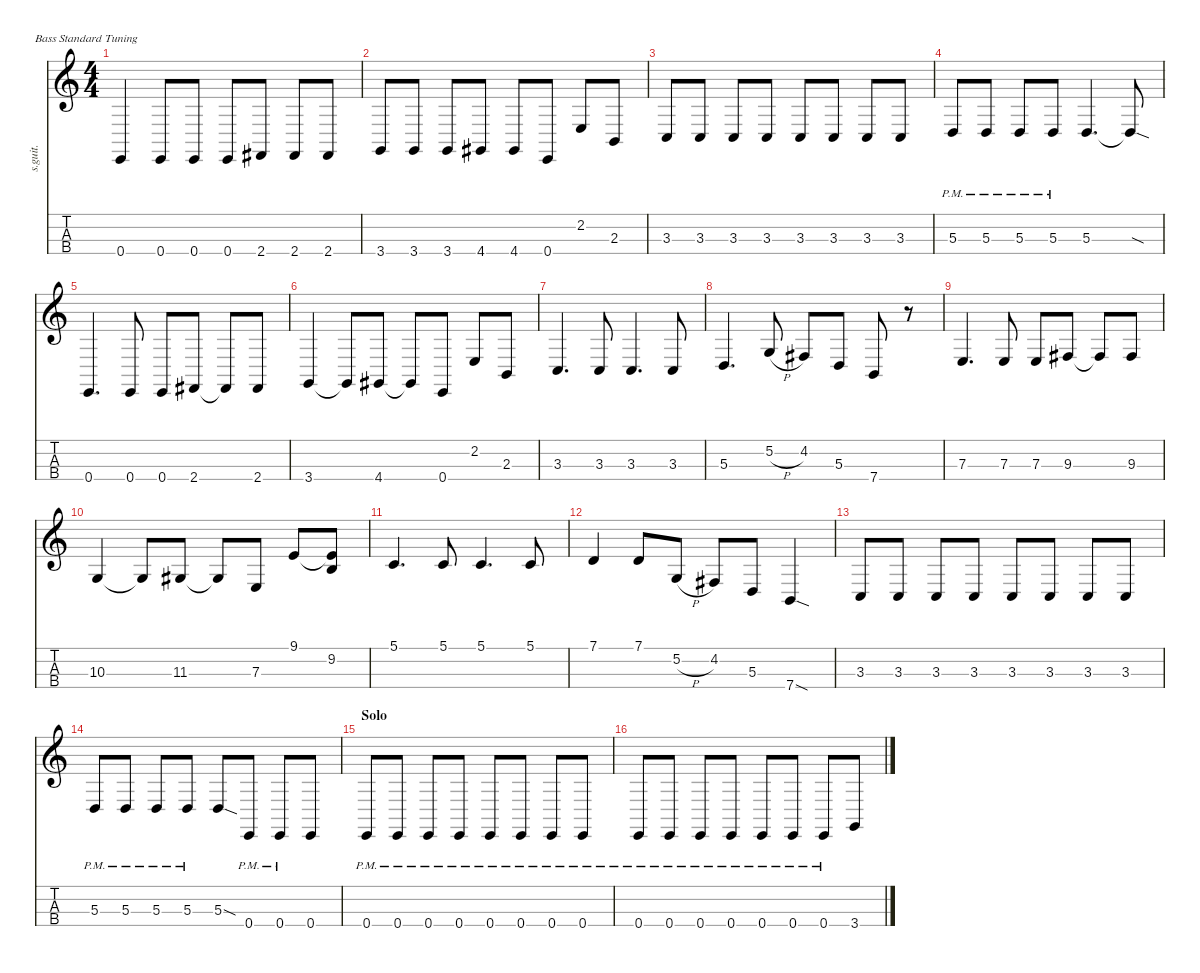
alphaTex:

\defaultSystemsLayout 4
\hideDynamics
\bracketExtendMode nobrackets
\track ("Dave Ellefson" "s.guit.") {instrument electricbasspick}
\staff {score tabs}
\tuning (G2 D2 A1 E1)
\ts (4 4)
\tempo (140 hide)
\clef g2
\ks c
0.4.4{lyrics (0 "") lyrics (1 "") lyrics (2 "") lyrics (3 "") lyrics (4 "") dy fff} 0.4.8{lyrics (0 "") lyrics (1 "") lyrics (2 "") lyrics (3 "") lyrics (4 "")} 0.4.8{lyrics (0 "") lyrics (1 "") lyrics (2 "") lyrics (3 "") lyrics (4 "")} 0.4.8{lyrics (0 "") lyrics (1 "") lyrics (2 "") lyrics (3 "") lyrics (4 "")} 2.4{acc #}.8{lyrics (0 "") lyrics (1 "") lyrics (2 "") lyrics (3 "") lyrics (4 "")} 2.4{acc #}.8{lyrics (0 "") lyrics (1 "") lyrics (2 "") lyrics (3 "") lyrics (4 "")} 2.4{acc #}.8{lyrics (0 "") lyrics (1 "") lyrics (2 "") lyrics (3 "") lyrics (4 "")} |
3.4.8{lyrics (0 "") lyrics (1 "") lyrics (2 "") lyrics (3 "") lyrics (4 "")} 3.4.8{lyrics (0 "") lyrics (1 "") lyrics (2 "") lyrics (3 "") lyrics (4 "")} 3.4.8{lyrics (0 "") lyrics (1 "") lyrics (2 "") lyrics (3 "") lyrics (4 "")} 4.4{acc #}.8{lyrics (0 "") lyrics (1 "") lyrics (2 "") lyrics (3 "") lyrics (4 "")} 4.4{acc #}.8{lyrics (0 "") lyrics (1 "") lyrics (2 "") lyrics (3 "") lyrics (4 "")} 0.4.8{lyrics (0 "") lyrics (1 "") lyrics (2 "") lyrics (3 "") lyrics (4 "")} 2.2.8{lyrics (0 "") lyrics (1 "") lyrics (2 "") lyrics (3 "") lyrics (4 "")} 2.3.8{lyrics (0 "") lyrics (1 "") lyrics (2 "") lyrics (3 "") lyrics (4 "")} |
3.3.8{lyrics (0 "") lyrics (1 "") lyrics (2 "") lyrics (3 "") lyrics (4 "")} 3.3.8{lyrics (0 "") lyrics (1 "") lyrics (2 "") lyrics (3 "") lyrics (4 "")} 3.3.8{lyrics (0 "") lyrics (1 "") lyrics (2 "") lyrics (3 "") lyrics (4 "")} 3.3.8{lyrics (0 "") lyrics (1 "") lyrics (2 "") lyrics (3 "") lyrics (4 "")} 3.3.8{lyrics (0 "") lyrics (1 "") lyrics (2 "") lyrics (3 "") lyrics (4 "")} 3.3.8{lyrics (0 "") lyrics (1 "") lyrics (2 "") lyrics (3 "") lyrics (4 "")} 3.3.8{lyrics (0 "") lyrics (1 "") lyrics (2 "") lyrics (3 "") lyrics (4 "")} 3.3.8{lyrics (0 "") lyrics (1 "") lyrics (2 "") lyrics (3 "") lyrics (4 "")} |
5.3{pm}.8{lyrics (0 "") lyrics (1 "") lyrics (2 "") lyrics (3 "") lyrics (4 "")} 5.3{pm}.8{lyrics (0 "") lyrics (1 "") lyrics (2 "") lyrics (3 "") lyrics (4 "")} 5.3{pm}.8{lyrics (0 "") lyrics (1 "") lyrics (2 "") lyrics (3 "") lyrics (4 "")} 5.3{pm}.8{lyrics (0 "") lyrics (1 "") lyrics (2 "") lyrics (3 "") lyrics (4 "")} 5.3.4{d lyrics (0 "") lyrics (1 "") lyrics (2 "") lyrics (3 "") lyrics (4 "")} 5.3{sod t}.8{lyrics (0 "") lyrics (1 "") lyrics (2 "") lyrics (3 "") lyrics (4 "")} |
0.4.4{d lyrics (0 "") lyrics (1 "") lyrics (2 "") lyrics (3 "") lyrics (4 "")} 0.4.8{lyrics (0 "") lyrics (1 "") lyrics (2 "") lyrics (3 "") lyrics (4 "")} 0.4.8{lyrics (0 "") lyrics (1 "") lyrics (2 "") lyrics (3 "") lyrics (4 "")} 2.4{acc #}.8{lyrics (0 "") lyrics (1 "") lyrics (2 "") lyrics (3 "") lyrics (4 "")} 2.4{t acc #}.8{lyrics (0 "") lyrics (1 "") lyrics (2 "") lyrics (3 "") lyrics (4 "")} 2.4{acc #}.8{lyrics (0 "") lyrics (1 "") lyrics (2 "") lyrics (3 "") lyrics (4 "")} |
3.4.4{lyrics (0 "") lyrics (1 "") lyrics (2 "") lyrics (3 "") lyrics (4 "")} 3.4{t}.8{lyrics (0 "") lyrics (1 "") lyrics (2 "") lyrics (3 "") lyrics (4 "")} 4.4{acc #}.8{lyrics (0 "") lyrics (1 "") lyrics (2 "") lyrics (3 "") lyrics (4 "")} 4.4{t acc #}.8{lyrics (0 "") lyrics (1 "") lyrics (2 "") lyrics (3 "") lyrics (4 "")} 0.4.8{lyrics (0 "") lyrics (1 "") lyrics (2 "") lyrics (3 "") lyrics (4 "")} 2.2.8{lyrics (0 "") lyrics (1 "") lyrics (2 "") lyrics (3 "") lyrics (4 "")} 2.3.8{lyrics (0 "") lyrics (1 "") lyrics (2 "") lyrics (3 "") lyrics (4 "")} |
3.3.4{d lyrics (0 "") lyrics (1 "") lyrics (2 "") lyrics (3 "") lyrics (4 "")} 3.3.8{lyrics (0 "") lyrics (1 "") lyrics (2 "") lyrics (3 "") lyrics (4 "")} 3.3.4{d lyrics (0 "") lyrics (1 "") lyrics (2 "") lyrics (3 "") lyrics (4 "")} 3.3.8{lyrics (0 "") lyrics (1 "") lyrics (2 "") lyrics (3 "") lyrics (4 "")} |
5.3.4{d lyrics (0 "") lyrics (1 "") lyrics (2 "") lyrics (3 "") lyrics (4 "")} 5.2{h}.8{lyrics (0 "") lyrics (1 "") lyrics (2 "") lyrics (3 "") lyrics (4 "")} 4.2{acc #}.8{lyrics (0 "") lyrics (1 "") lyrics (2 "") lyrics (3 "") lyrics (4 "")} 5.3.8{lyrics (0 "") lyrics (1 "") lyrics (2 "") lyrics (3 "") lyrics (4 "")} 7.4.8{lyrics (0 "") lyrics (1 "") lyrics (2 "") lyrics (3 "") lyrics (4 "")} r.8 |
7.3.4{d lyrics (0 "") lyrics (1 "") lyrics (2 "") lyrics (3 "") lyrics (4 "")} 7.3.8{lyrics (0 "") lyrics (1 "") lyrics (2 "") lyrics (3 "") lyrics (4 "")} 7.3.8{lyrics (0 "") lyrics (1 "") lyrics (2 "") lyrics (3 "") lyrics (4 "")} 9.3{acc #}.8{lyrics (0 "") lyrics (1 "") lyrics (2 "") lyrics (3 "") lyrics (4 "")} 9.3{t acc #}.8{lyrics (0 "") lyrics (1 "") lyrics (2 "") lyrics (3 "") lyrics (4 "")} 9.3{acc #}.8{lyrics (0 "") lyrics (1 "") lyrics (2 "") lyrics (3 "") lyrics (4 "")} |
10.3.4{lyrics (0 "") lyrics (1 "") lyrics (2 "") lyrics (3 "") lyrics (4 "")} 10.3{t}.8{lyrics (0 "") lyrics (1 "") lyrics (2 "") lyrics (3 "") lyrics (4 "")} 11.3{acc #}.8{lyrics (0 "") lyrics (1 "") lyrics (2 "") lyrics (3 "") lyrics (4 "")} 11.3{t acc #}.8{lyrics (0 "") lyrics (1 "") lyrics (2 "") lyrics (3 "") lyrics (4 "")} 7.3.8{lyrics (0 "") lyrics (1 "") lyrics (2 "") lyrics (3 "") lyrics (4 "")} 9.1.8{lyrics (0 "") lyrics (1 "") lyrics (2 "") lyrics (3 "") lyrics (4 "")} (9.1{t} 9.2).8{lyrics (0 "") lyrics (1 "") lyrics (2 "") lyrics (3 "") lyrics (4 "")} |
5.1.4{d lyrics (0 "") lyrics (1 "") lyrics (2 "") lyrics (3 "") lyrics (4 "")} 5.1.8{lyrics (0 "") lyrics (1 "") lyrics (2 "") lyrics (3 "") lyrics (4 "")} 5.1.4{d lyrics (0 "") lyrics (1 "") lyrics (2 "") lyrics (3 "") lyrics (4 "")} 5.1.8{lyrics (0 "") lyrics (1 "") lyrics (2 "") lyrics (3 "") lyrics (4 "")} |
7.1.4{lyrics (0 "") lyrics (1 "") lyrics (2 "") lyrics (3 "") lyrics (4 "")} 7.1.8{lyrics (0 "") lyrics (1 "") lyrics (2 "") lyrics (3 "") lyrics (4 "")} 5.2{h}.8{lyrics (0 "") lyrics (1 "") lyrics (2 "") lyrics (3 "") lyrics (4 "")} 4.2{acc #}.8{lyrics (0 "") lyrics (1 "") lyrics (2 "") lyrics (3 "") lyrics (4 "")} 5.3.8{lyrics (0 "") lyrics (1 "") lyrics (2 "") lyrics (3 "") lyrics (4 "")} 7.4{sod}.4{lyrics (0 "") lyrics (1 "") lyrics (2 "") lyrics (3 "") lyrics (4 "")} |
3.3.8{lyrics (0 "") lyrics (1 "") lyrics (2 "") lyrics (3 "") lyrics (4 "")} 3.3.8{lyrics (0 "") lyrics (1 "") lyrics (2 "") lyrics (3 "") lyrics (4 "")} 3.3.8{lyrics (0 "") lyrics (1 "") lyrics (2 "") lyrics (3 "") lyrics (4 "")} 3.3.8{lyrics (0 "") lyrics (1 "") lyrics (2 "") lyrics (3 "") lyrics (4 "")} 3.3.8{lyrics (0 "") lyrics (1 "") lyrics (2 "") lyrics (3 "") lyrics (4 "")} 3.3.8{lyrics (0 "") lyrics (1 "") lyrics (2 "") lyrics (3 "") lyrics (4 "")} 3.3.8{lyrics (0 "") lyrics (1 "") lyrics (2 "") lyrics (3 "") lyrics (4 "")} 3.3.8{lyrics (0 "") lyrics (1 "") lyrics (2 "") lyrics (3 "") lyrics (4 "")} |
5.3{pm}.8{lyrics (0 "") lyrics (1 "") lyrics (2 "") lyrics (3 "") lyrics (4 "")} 5.3{pm}.8{lyrics (0 "") lyrics (1 "") lyrics (2 "") lyrics (3 "") lyrics (4 "")} 5.3{pm}.8{lyrics (0 "") lyrics (1 "") lyrics (2 "") lyrics (3 "") lyrics (4 "")} 5.3{pm}.8{lyrics (0 "") lyrics (1 "") lyrics (2 "") lyrics (3 "") lyrics (4 "")} 5.3{sod}.8{lyrics (0 "") lyrics (1 "") lyrics (2 "") lyrics (3 "") lyrics (4 "")} 0.4{pm}.8{lyrics (0 "") lyrics (1 "") lyrics (2 "") lyrics (3 "") lyrics (4 "")} 0.4{pm}.8{lyrics (0 "") lyrics (1 "") lyrics (2 "") lyrics (3 "") lyrics (4 "")} 0.4.8{lyrics (0 "") lyrics (1 "") lyrics (2 "") lyrics (3 "") lyrics (4 "")} |
\section ("" "Solo")
0.4{pm}.8{lyrics (0 "") lyrics (1 "") lyrics (2 "") lyrics (3 "") lyrics (4 "")} 0.4{pm}.8{lyrics (0 "") lyrics (1 "") lyrics (2 "") lyrics (3 "") lyrics (4 "")} 0.4{pm}.8{lyrics (0 "") lyrics (1 "") lyrics (2 "") lyrics (3 "") lyrics (4 "")} 0.4{pm}.8{lyrics (0 "") lyrics (1 "") lyrics (2 "") lyrics (3 "") lyrics (4 "")} 0.4{pm}.8{lyrics (0 "") lyrics (1 "") lyrics (2 "") lyrics (3 "") lyrics (4 "")} 0.4{pm}.8{lyrics (0 "") lyrics (1 "") lyrics (2 "") lyrics (3 "") lyrics (4 "")} 0.4{pm}.8{lyrics (0 "") lyrics (1 "") lyrics (2 "") lyrics (3 "") lyrics (4 "")} 0.4{pm}.8{lyrics (0 "") lyrics (1 "") lyrics (2 "") lyrics (3 "") lyrics (4 "")} |
0.4{pm}.8{lyrics (0 "") lyrics (1 "") lyrics (2 "") lyrics (3 "") lyrics (4 "")} 0.4{pm}.8{lyrics (0 "") lyrics (1 "") lyrics (2 "") lyrics (3 "") lyrics (4 "")} 0.4{pm}.8{lyrics (0 "") lyrics (1 "") lyrics (2 "") lyrics (3 "") lyrics (4 "")} 0.4{pm}.8{lyrics (0 "") lyrics (1 "") lyrics (2 "") lyrics (3 "") lyrics (4 "")} 0.4{pm}.8{lyrics (0 "") lyrics (1 "") lyrics (2 "") lyrics (3 "") lyrics (4 "")} 0.4{pm}.8{lyrics (0 "") lyrics (1 "") lyrics (2 "") lyrics (3 "") lyrics (4 "")} 0.4{pm}.8{lyrics (0 "") lyrics (1 "") lyrics (2 "") lyrics (3 "") lyrics (4 "")} 3.4.8{lyrics (0 "") lyrics (1 "") lyrics (2 "") lyrics (3 "") lyrics (4 "")}
